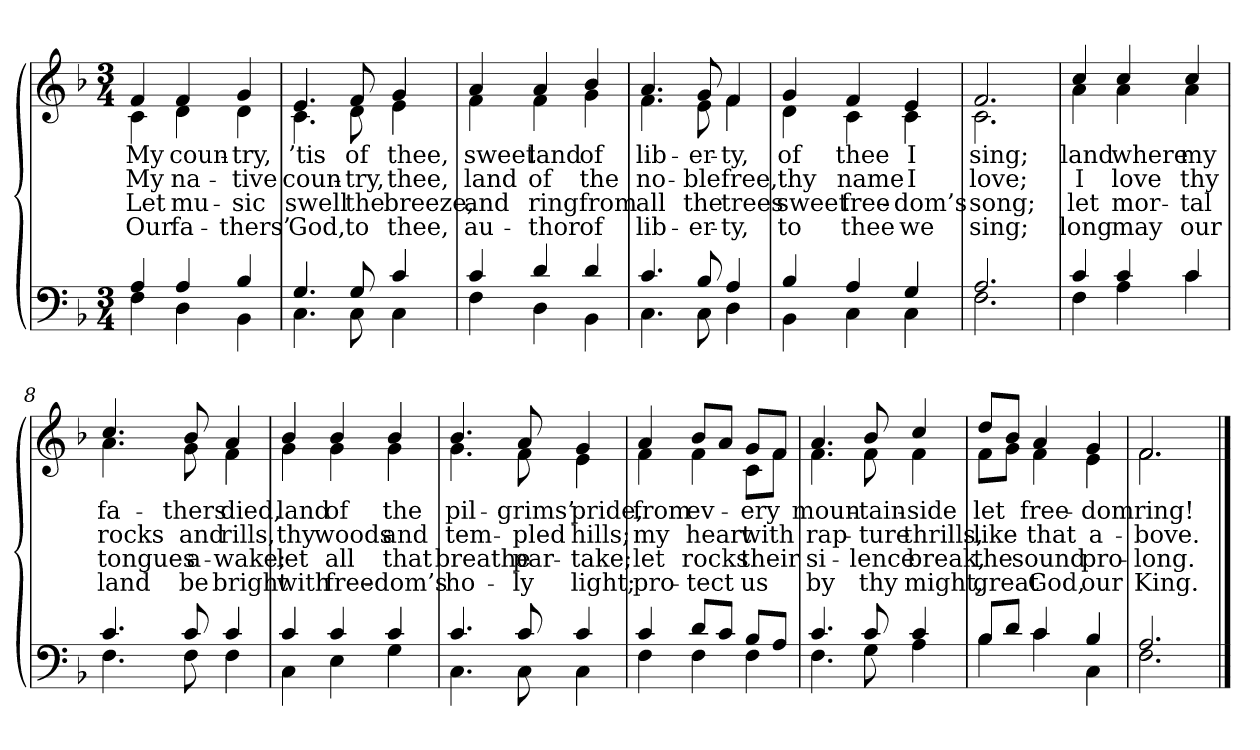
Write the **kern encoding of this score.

**kern	**kern	**text	**text	**text	**text
*part2	*part1	*part1	*part1	*part1	*part1
*staff2	*staff1	*staff1	*staff1	*staff1	*staff1
*clefF4	*clefG2	*	*	*	*
*k[b-]	*k[b-]	*	*	*	*
*M3/4	*M3/4	*	*	*	*
=1	=1	=1	=1	=1	=1
*^	*	*	*	*	*
!	!	!LO:TX:b:i:t=Verse	!	!	!	!
!	!	!	!LO:LY:b	!LO:LY:b	!LO:LY:b	!LO:LY:b
*	*	*^	*	*	*	*
4A/	4F\	4f/	4c\	My	My	Let	Our
!	!	!	!	!LO:LY:b	!LO:LY:b	!LO:LY:b	!LO:LY:b
4A/	4D\	4f/	4d\	coun-	na-	mu-	fa-
!	!	!	!	!LO:LY:b	!LO:LY:b	!LO:LY:b	!LO:LY:b
4B-/	4BB-\	4g/	4d\	-try,	-tive	-sic	-thers’
=2	=2	=2	=2	=2	=2	=2	=2
!	!	!	!	!LO:LY:b	!LO:LY:b	!LO:LY:b	!LO:LY:b
4.G/	4.C\	4.e/	4.c\	’tis	coun-	swell	God,
!	!	!	!	!LO:LY:b	!LO:LY:b	!LO:LY:b	!LO:LY:b
8G/	8C\	8f/	8d\	of	-try,	the	to
!	!	!	!	!LO:LY:b	!LO:LY:b	!LO:LY:b	!LO:LY:b
4c/	4C\	4g/	4e\	thee,	thee,	breeze,	thee,
!!LO:LB:g=z	!!
=3	=3	=3	=3	=3	=3	=3	=3
!	!	!	!	!LO:LY:b	!LO:LY:b	!LO:LY:b	!LO:LY:b
4c/	4F\	4a/	4f\	sweet	land	and	au-
!	!	!	!	!LO:LY:b	!LO:LY:b	!LO:LY:b	!LO:LY:b
4d/	4D\	4a/	4f\	land	of	ring	-thor
!	!	!	!	!LO:LY:b	!LO:LY:b	!LO:LY:b	!LO:LY:b
4d/	4BB-\	4b-/	4g\	of	the	from	of
=4	=4	=4	=4	=4	=4	=4	=4
!	!	!	!	!LO:LY:b	!LO:LY:b	!LO:LY:b	!LO:LY:b
4.c/	4.C\	4.a/	4.f\	lib-	no-	all	lib-
!	!	!	!	!LO:LY:b	!LO:LY:b	!LO:LY:b	!LO:LY:b
8B-/	8C\	8g/	8e\	-er-	-ble	the	-er-
!	!	!	!	!LO:LY:b	!LO:LY:b	!LO:LY:b	!LO:LY:b
4A/	4D\	4f/	4f\	-ty,	free,	trees	-ty,
!!LO:LB:g=z	!!
=5	=5	=5	=5	=5	=5	=5	=5
!	!	!	!	!LO:LY:b	!LO:LY:b	!LO:LY:b	!LO:LY:b
4B-/	4BB-\	4g/	4d\	of	thy	sweet	to
!	!	!	!	!LO:LY:b	!LO:LY:b	!LO:LY:b	!LO:LY:b
4A/	4C\	4f/	4c\	thee	name	free-	thee
!	!	!	!	!LO:LY:b	!LO:LY:b	!LO:LY:b	!LO:LY:b
4G/	4C\	4e/	4c\	I	I	-dom’s	we
=6	=6	=6	=6	=6	=6	=6	=6
!	!	!	!	!LO:LY:b	!LO:LY:b	!LO:LY:b	!LO:LY:b
2.A/	2.F\	2.f/	2.c\	sing;	love;	song;	sing;
!!LO:LB:g=z	!!
=7	=7	=7	=7	=7	=7	=7	=7
!	!	!	!	!LO:LY:b	!LO:LY:b	!LO:LY:b	!LO:LY:b
4c/	4F\	4cc/	4a\	land	I	let	long
!	!	!	!	!LO:LY:b	!LO:LY:b	!LO:LY:b	!LO:LY:b
4c/	4A\	4cc/	4a\	where	love	mor-	may
!	!	!	!	!LO:LY:b	!LO:LY:b	!LO:LY:b	!LO:LY:b
4c/	4c\	4cc/	4a\	my	thy	-tal	our
=8	=8	=8	=8	=8	=8	=8	=8
!	!	!	!	!LO:LY:b	!LO:LY:b	!LO:LY:b	!LO:LY:b
4.c/	4.F\	4.cc/	4.a\	fa-	rocks	tongues	land
!	!	!	!	!LO:LY:b	!LO:LY:b	!LO:LY:b	!LO:LY:b
8c/	8F\	8b-/	8g\	-thers	and	a-	be
!	!	!	!	!LO:LY:b	!LO:LY:b	!LO:LY:b	!LO:LY:b
4c/	4F\	4a/	4f\	died,	rills,	-wake;	bright
!!LO:LB:g=z	!!
=9	=9	=9	=9	=9	=9	=9	=9
!	!	!	!	!LO:LY:b	!LO:LY:b	!LO:LY:b	!LO:LY:b
4c/	4C\	4b-/	4g\	land	thy	let	with
!	!	!	!	!LO:LY:b	!LO:LY:b	!LO:LY:b	!LO:LY:b
4c/	4E\	4b-/	4g\	of	woods	all	free-
!	!	!	!	!LO:LY:b	!LO:LY:b	!LO:LY:b	!LO:LY:b
4c/	4G\	4b-/	4g\	the	and	that	-dom’s
=10	=10	=10	=10	=10	=10	=10	=10
!	!	!	!	!LO:LY:b	!LO:LY:b	!LO:LY:b	!LO:LY:b
4.c/	4.C\	4.b-/	4.g\	pil-	tem-	breathe	ho-
!	!	!	!	!LO:LY:b	!LO:LY:b	!LO:LY:b	!LO:LY:b
8c/	8C\	8a/	8f\	-grims’	-pled	par-	-ly
!	!	!	!	!LO:LY:b	!LO:LY:b	!LO:LY:b	!LO:LY:b
4c/	4C\	4g/	4e\	pride,	hills;	-take;	light;
!!LO:LB:g=z	!!
=11	=11	=11	=11	=11	=11	=11	=11
!	!	!	!	!LO:LY:b	!LO:LY:b	!LO:LY:b	!LO:LY:b
4c/	4F\	4a/	4f\	from	my	let	pro-
!	!	!	!	!LO:LY:b	!LO:LY:b	!LO:LY:b	!LO:LY:b
8d/L	4F\	8b-/L	4f\	ev-	heart	rocks	-tect
8c/J	.	8a/J	.	.	.	.	.
!	!	!	!	!LO:LY:b	!LO:LY:b	!LO:LY:b	!LO:LY:b
8B-/L	4F\	8g/L	8c\L	-ery	with	their	us
8A/J	.	8f/J	8f\J	.	.	.	.
=12	=12	=12	=12	=12	=12	=12	=12
!	!	!	!	!LO:LY:b	!LO:LY:b	!LO:LY:b	!LO:LY:b
4.c/	4.F\	4.a/	4.f\	moun-	rap-	si-	by
!	!	!	!	!LO:LY:b	!LO:LY:b	!LO:LY:b	!LO:LY:b
8c/	8G\	8b-/	8f\	-tain-	-ture	-lence	thy
!	!	!	!	!LO:LY:b	!LO:LY:b	!LO:LY:b	!LO:LY:b
4c/	4A\	4cc/	4f\	-side	thrills,	break,	might,
!!LO:LB:g=z	!!
=13	=13	=13	=13	=13	=13	=13	=13
!	!	!	!	!LO:LY:b	!LO:LY:b	!LO:LY:b	!LO:LY:b
8B-/L	4B-\	8dd/L	8f\L	let	like	the	great
8d/J	.	8b-/J	8g\J	.	.	.	.
!	!	!	!	!LO:LY:b	!LO:LY:b	!LO:LY:b	!LO:LY:b
4c/	4c\	4a/	4f\	free-	that	sound	God,
!	!	!	!	!LO:LY:b	!LO:LY:b	!LO:LY:b	!LO:LY:b
4B-/	4C\	4g/	4e\	-dom	a-	pro-	our
=14	=14	=14	=14	=14	=14	=14	=14
!	!	!	!	!LO:LY:b	!LO:LY:b	!LO:LY:b	!LO:LY:b
2.A/	2.F\	2.f/	2.f\	ring!	-bove.	-long.	King.
*v	*v	*	*	*	*	*	*
*	*v	*v	*	*	*	*
==	==	==	==	==	==
*-	*-	*-	*-	*-	*-
